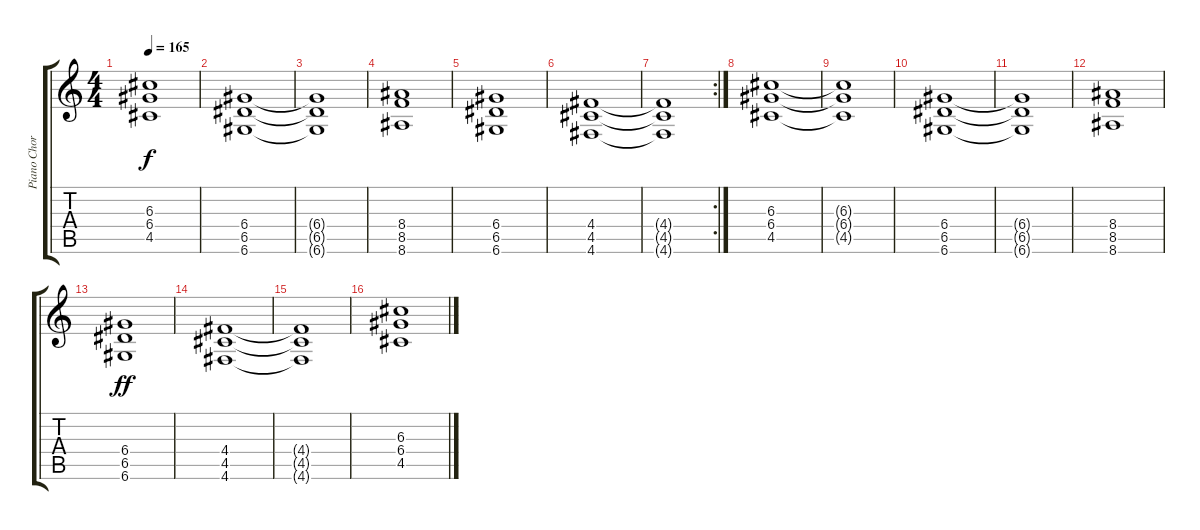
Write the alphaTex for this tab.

\track ("Piano Chords Transposed To Guitar" "Piano Chor") {instrument electricguitarclean}
\staff {score tabs}
\tuning (E4 B3 G3 D3 A2 D2) {hide}
\ts (4 4)
\tempo 165
\clef g2
\ks c
(6.3{t} 6.4{t} 4.5{t}).1{dy f} |
(6.4 6.5 6.6).1 |
(6.4{t} 6.5{t} 6.6{t}).1 |
(8.4 8.5 8.6).1 |
(6.4 6.5 6.6).1 |
(4.4 4.5 4.6).1 |
\rc 2
(4.4{t} 4.5{t} 4.6{t}).1 |
(6.3 6.4 4.5).1 |
(6.3{t} 6.4{t} 4.5{t}).1 |
(6.4 6.5 6.6).1 |
(6.4{t} 6.5{t} 6.6{t}).1 |
(8.4 8.5 8.6).1 |
(6.4 6.5 6.6).1{dy ff} |
(4.4 4.5 4.6).1 |
(4.4{t} 4.5{t} 4.6{t}).1 |
(6.3 6.4 4.5).1
